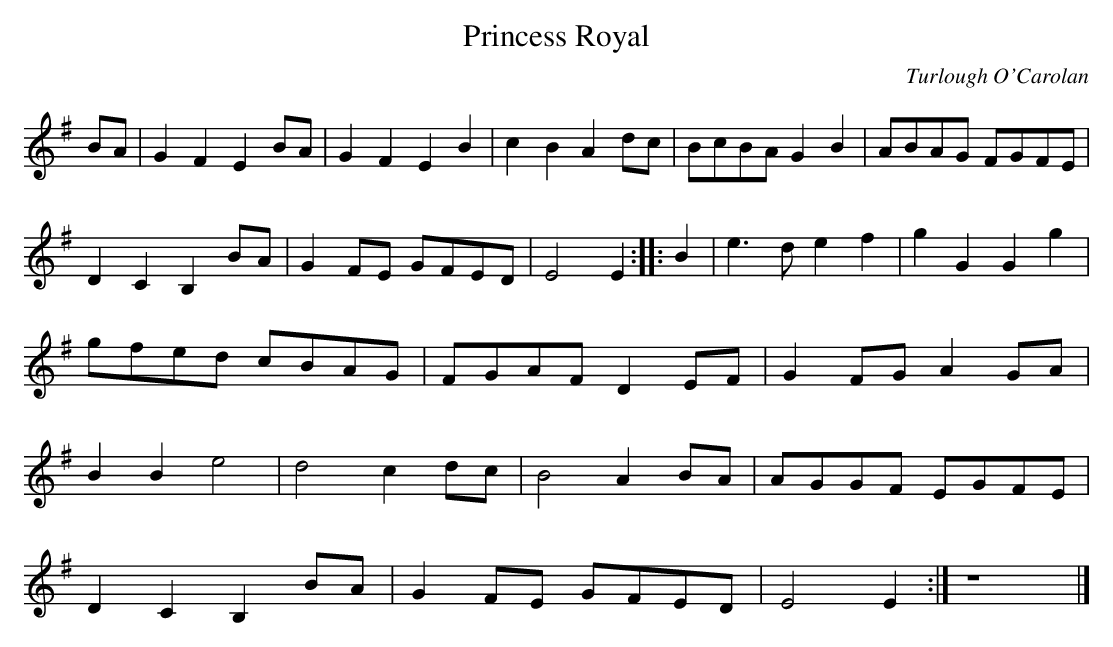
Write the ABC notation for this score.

X:1
T:Princess Royal
C:Turlough O'Carolan
L:1/8
K:Em
BA |G2 F2 E2 BA |G2 F2 E2 B2 |c2 B2 A2 dc |BcBA G2 B2 |ABAG FGFE |D2 C2 B,2 BA |G2 FE GFED |E4 E2 ::B2 |e3 d e2 f2 |g2 G2 G2 g2 |gfed cBAG |FGAF D2 EF |G2 FG A2 GA |B2 B2 e4 |d4 c2 dc |B4 A2 BA |AGGF EGFE |
D2 C2 B,2 BA |G2 FE GFED |E4 E2 :|z8 |]
